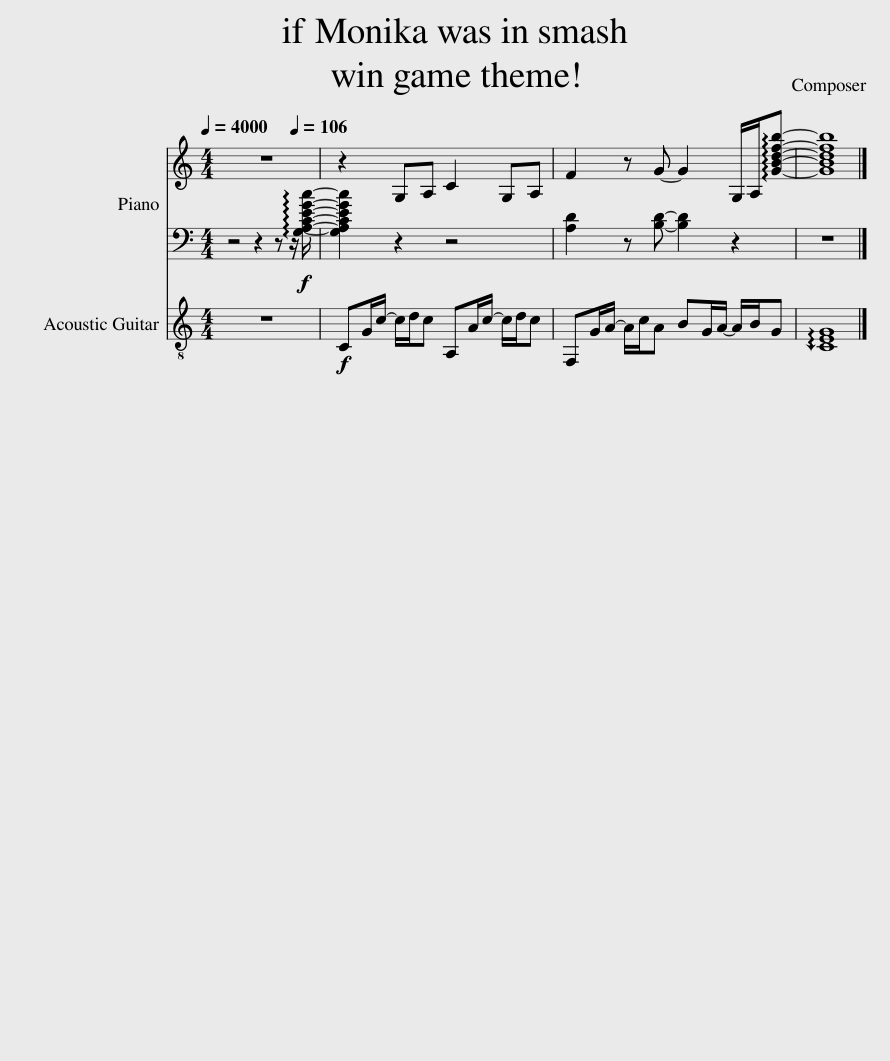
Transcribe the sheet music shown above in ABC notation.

X:1
%%score { 1 | 2 } 3
L:1/8
Q:1/4=4000
M:4/4
I:linebreak $
K:C
V:1 treble
V:2 bass
V:3 treble-8
V:1
 z8[Q:1/4=106] | z2 G,A, C2 G,A, | F2 z G- G2 G,/A,/!arpeggio![GBdfb]- | [GBdfb]8 |] %4
V:2
 z4 z2 z z/!f! !arpeggio![G,A,CEGc]/- | [G,A,CEGc]2 z2 z4 | [A,D]2 z [B,D]- [B,D]2 z2 | z8 |] %4
V:3
 z8 |!f! CG/c/- c/d/c A,A/c/- c/d/c | F,G/A/- A/c/A BG/A/- A/B/G | !arpeggio![CEG]8 |] %4
